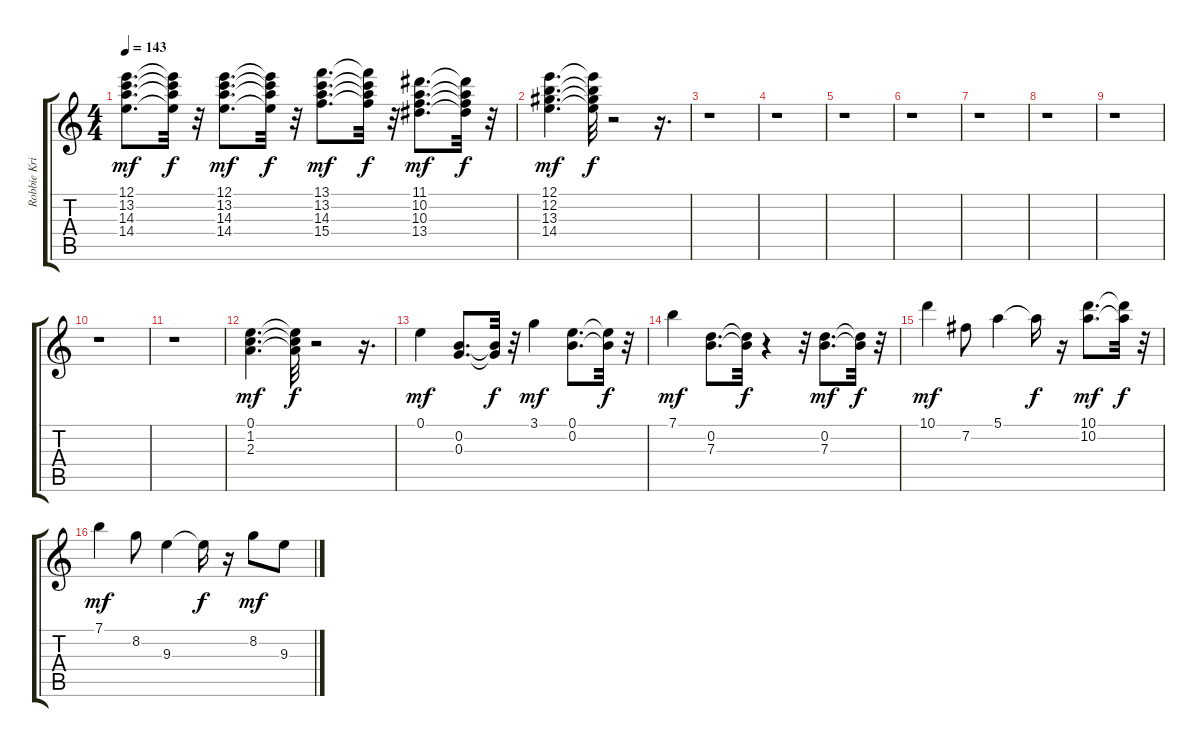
\track ("Robbie Krieger" "Robbie Kri") {instrument electricguitarjazz}
\staff {score tabs}
\tuning (E4 B3 G3 D3 A2 E2) {hide}
\ts (4 4)
\tempo 143
\clef g2
\ks c
(12.1 13.2 14.3 14.4).8{d dy mf} (12.1{t} 13.2{t} 14.3{t} 14.4{t}).32{dy f} r.32 (12.1 13.2 14.3 14.4).8{d dy mf} (12.1{t} 13.2{t} 14.3{t} 14.4{t}).32{dy f} r.32 (13.1 13.2 14.3 15.4).8{d dy mf} (13.1{t} 13.2{t} 14.3{t} 15.4{t}).32{dy f} r.32 (11.1 10.2 10.3 13.4).8{d dy mf} (11.1{t} 10.2{t} 10.3{t} 13.4{t}).32{dy f} r.32 |
(12.1 12.2 13.3 14.4).4{d dy mf} (12.1{t} 12.2{t} 13.3{t} 14.4{t}).32{dy f} r.2 r.16{d} |
r.1 |
r.1 |
r.1 |
r.1 |
r.1 |
r.1 |
r.1 |
r.1 |
r.1 |
(0.1 1.2 2.3).4{d dy mf} (0.1{t} 1.2{t} 2.3{t}).32{dy f} r.2 r.16{d} |
0.1.4{dy mf} (0.2 0.3).8{d} (0.2{t} 0.3{t}).32{dy f} r.32 3.1.4{dy mf} (0.1 0.2).8{d} (0.1{t} 0.2{t}).32{dy f} r.32 |
7.1.4{dy mf} (0.2 7.3).8{d} (0.2{t} 7.3{t}).32{dy f} r.4 r.32 (0.2 7.3).8{d dy mf} (0.2{t} 7.3{t}).32{dy f} r.32 |
10.1.4{dy mf} 7.2.8 5.1.4 5.1{t}.16{dy f} r.16 (10.1 10.2).8{d dy mf} (10.1{t} 10.2{t}).32{dy f} r.32 |
7.1.4{dy mf} 8.2.8 9.3.4 9.3{t}.16{dy f} r.16 8.2.8{dy mf} 9.3.8
